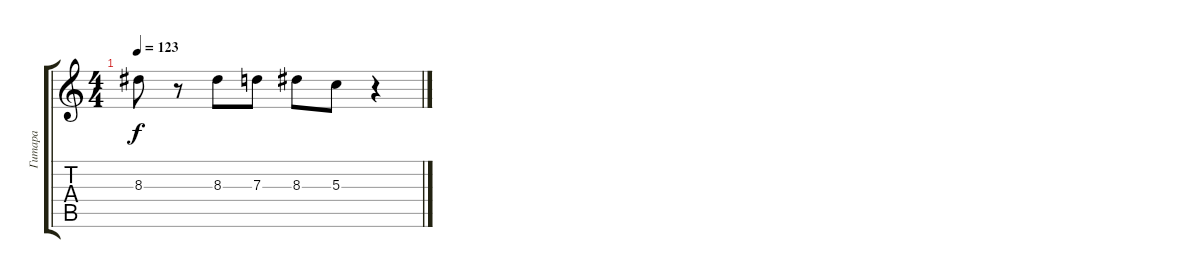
\track ("Гитара" "Гитара") {instrument distortionguitar}
\staff {score tabs}
\tuning (E4 B3 G3 D3 A2 E2) {hide}
\ts (4 4)
\tempo 123
\clef g2
\ks c
8.3.8{dy f} r.8 8.3.8 7.3.8 8.3.8 5.3.8 r.4
